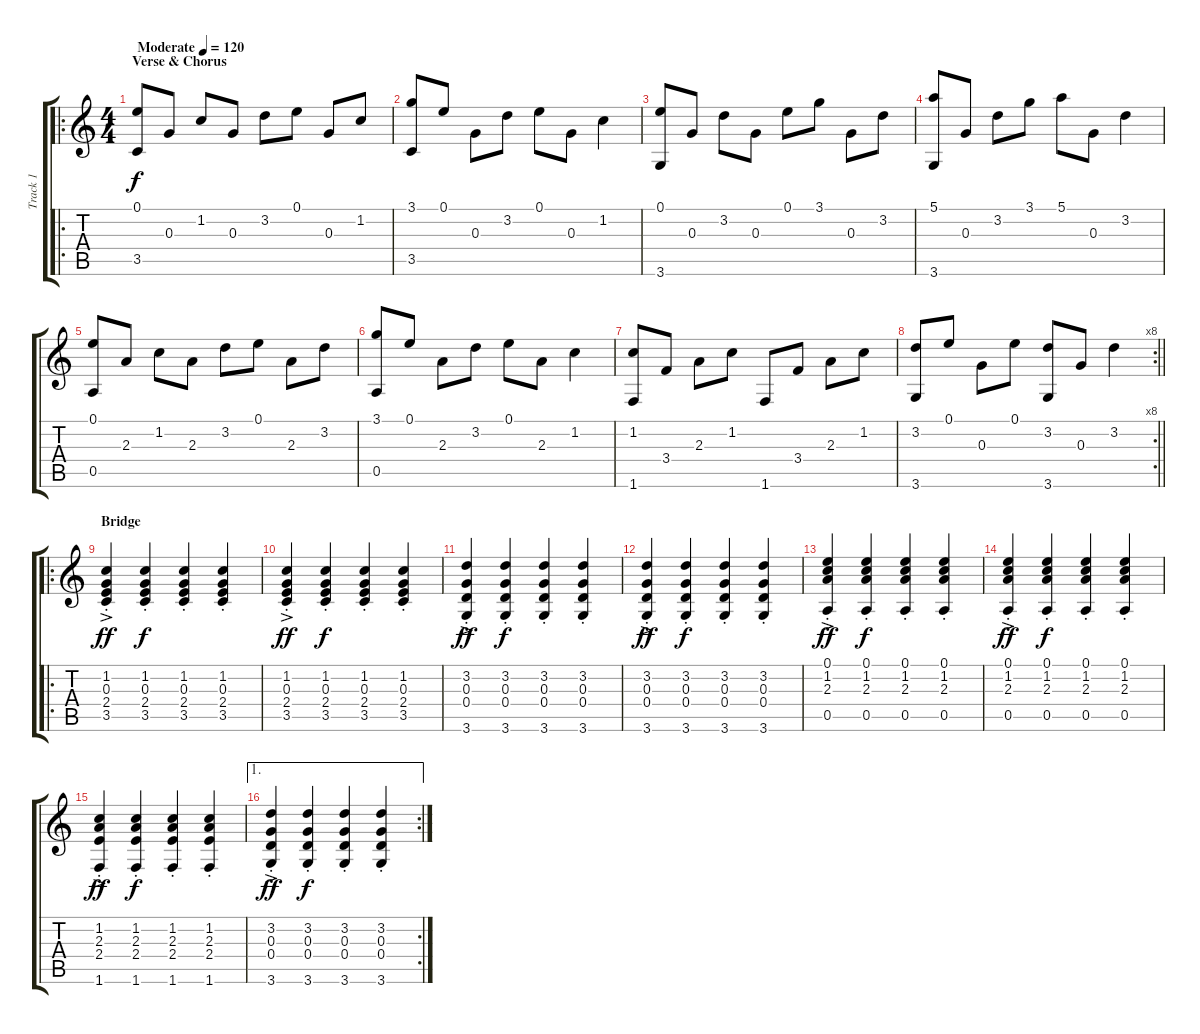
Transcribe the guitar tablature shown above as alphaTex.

\track ("Track 1" "Track 1") {instrument acousticguitarsteel}
\staff {score tabs}
\tuning (E4 B3 G3 D3 A2 E2) {hide}
\ro
\ts (4 4)
\section ("" "Verse & Chorus")
\tempo (120 "Moderate")
\clef g2
\ks c
(0.1 3.5).8{dy f instrument acousticguitarsteel} 0.3.8 1.2.8 0.3.8 3.2.8 0.1.8 0.3.8 1.2.8 |
(3.1 3.5).8 0.1.8 0.3.8 3.2.8 0.1.8 0.3.8 1.2.4 |
(0.1 3.6).8 0.3.8 3.2.8 0.3.8 0.1.8 3.1.8 0.3.8 3.2.8 |
(5.1 3.6).8 0.3.8 3.2.8 3.1.8 5.1.8 0.3.8 3.2.4 |
(0.1 0.5).8 2.3.8 1.2.8 2.3.8 3.2.8 0.1.8 2.3.8 3.2.8 |
(3.1 0.5).8 0.1.8 2.3.8 3.2.8 0.1.8 2.3.8 1.2.4 |
(1.2 1.6).8 3.4.8 2.3.8 1.2.8 1.6.8 3.4.8 2.3.8 1.2.8 |
\rc 8
\barLineRight lightlight
(3.2 3.6).8 0.1.8 0.3.8 0.1.8 (3.2 3.6).8 0.3.8 3.2.4 |
\ro
\section ("" "Bridge")
(1.2{ac st} 0.3{st} 2.4{ac st} 3.5{ac st}).4{dy ff} (1.2{st} 0.3{st} 2.4{st} 3.5{st}).4{dy f} (1.2{st} 0.3{st} 2.4{st} 3.5{st}).4 (1.2{st} 0.3{st} 2.4{st} 3.5{st}).4 |
(1.2{ac st} 0.3{st} 2.4{ac st} 3.5{ac st}).4{dy ff} (1.2{st} 0.3{st} 2.4{st} 3.5{st}).4{dy f} (1.2{st} 0.3{st} 2.4{st} 3.5{st}).4 (1.2{st} 0.3{st} 2.4{st} 3.5{st}).4 |
(3.2{ac st} 0.3{ac st} 0.4{ac st} 3.6{ac st}).4{dy ff} (3.2{st} 0.3{st} 0.4{st} 3.6{st}).4{dy f} (3.2{st} 0.3{st} 0.4{st} 3.6{st}).4 (3.2{st} 0.3{st} 0.4{st} 3.6{st}).4 |
(3.2{ac st} 0.3{ac st} 0.4{ac st} 3.6{ac st}).4{dy ff} (3.2{st} 0.3{st} 0.4{st} 3.6{st}).4{dy f} (3.2{st} 0.3{st} 0.4{st} 3.6{st}).4 (3.2{st} 0.3{st} 0.4{st} 3.6{st}).4 |
(0.1{st} 1.2{ac st} 2.3{ac st} 0.5{ac st}).4{dy ff} (0.1{st} 1.2{st} 2.3{st} 0.5{st}).4{dy f} (0.1{st} 1.2{st} 2.3{st} 0.5{st}).4 (0.1{st} 1.2{st} 2.3{st} 0.5{st}).4 |
(0.1{st} 1.2{ac st} 2.3{ac st} 0.5{ac st}).4{dy ff} (0.1{st} 1.2{st} 2.3{st} 0.5{st}).4{dy f} (0.1{st} 1.2{st} 2.3{st} 0.5{st}).4 (0.1{st} 1.2{st} 2.3{st} 0.5{st}).4 |
(1.2{ac st} 2.3{ac st} 2.4{ac st} 1.6{ac st}).4{dy ff} (1.2{st} 2.3{st} 2.4{st} 1.6{st}).4{dy f} (1.2{st} 2.3{st} 2.4{st} 1.6{st}).4 (1.2{st} 2.3{st} 2.4{st} 1.6{st}).4 |
\ae 1
\rc 2
(3.2{ac st} 0.3{ac st} 0.4{ac st} 3.6{ac st}).4{dy ff} (3.2{st} 0.3{st} 0.4{st} 3.6{st}).4{dy f} (3.2{st} 0.3{st} 0.4{st} 3.6{st}).4 (3.2{st} 0.3{st} 0.4{st} 3.6{st}).4
